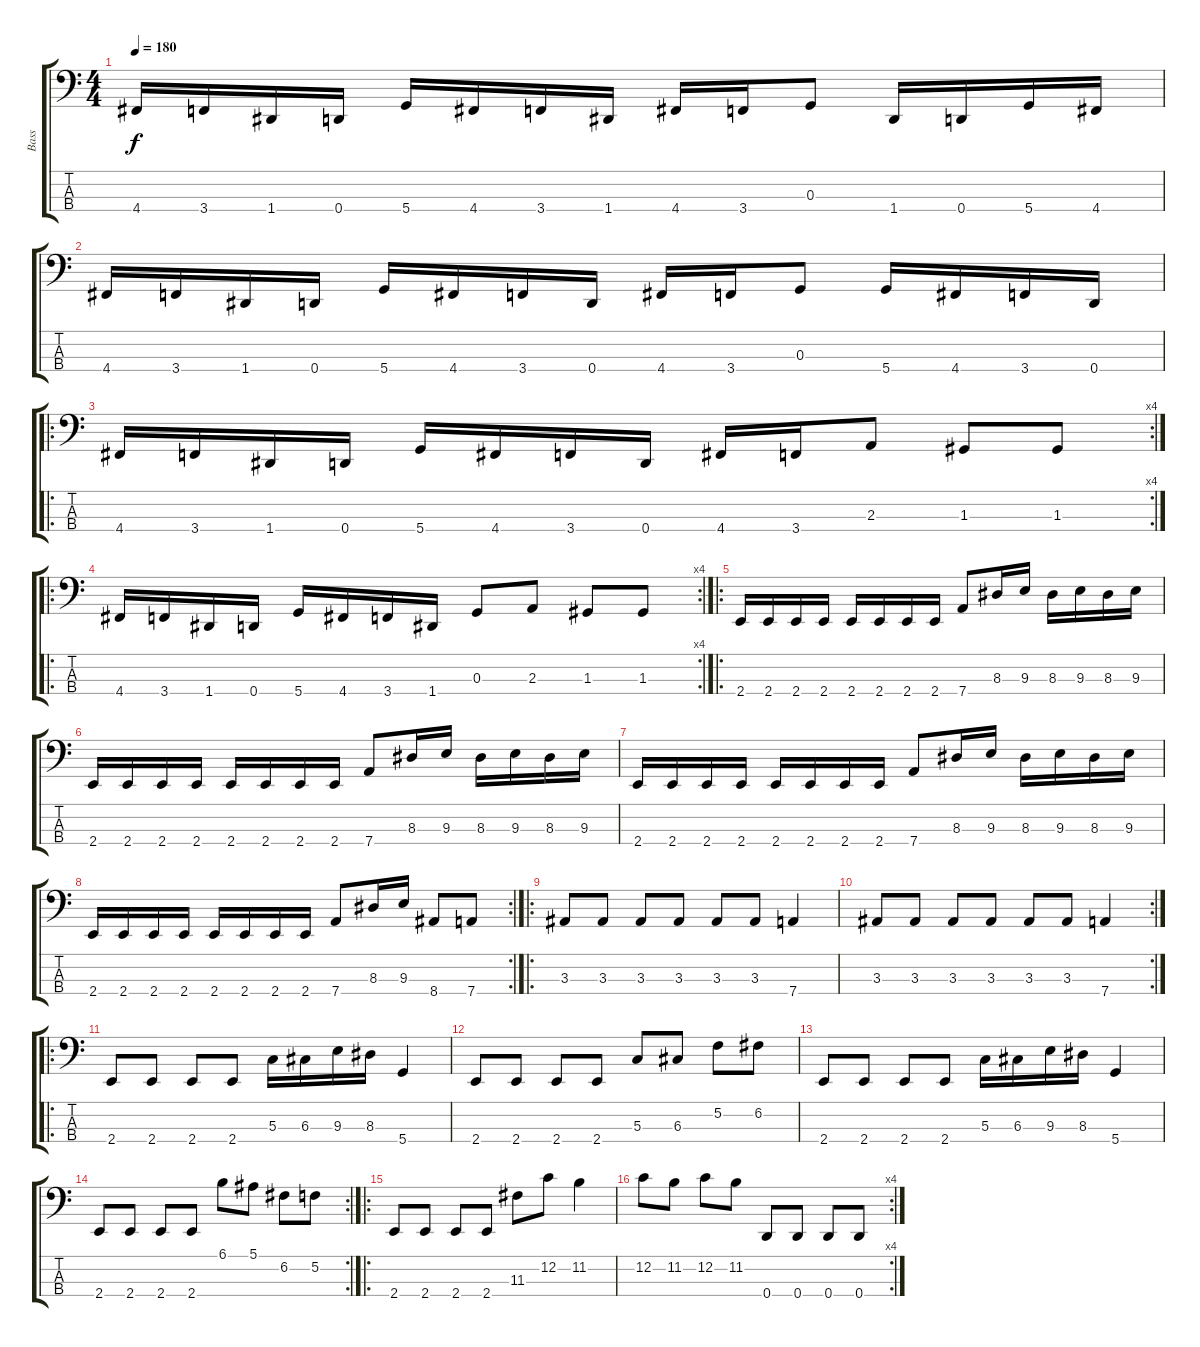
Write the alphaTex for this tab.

\track ("Bass" "Bass") {instrument electricbasspick}
\staff {score tabs}
\tuning (F2 C2 G1 D1) {hide}
\ts (4 4)
\tempo 180
\clef f4
\ks c
4.4.16{dy f} 3.4.16 1.4.16 0.4.16 5.4.16 4.4.16 3.4.16 1.4.16 4.4.16 3.4.16 0.3.8 1.4.16 0.4.16 5.4.16 4.4.16 |
4.4.16 3.4.16 1.4.16 0.4.16 5.4.16 4.4.16 3.4.16 0.4.16 4.4.16 3.4.16 0.3.8 5.4.16 4.4.16 3.4.16 0.4.16 |
\ro
\rc 4
4.4.16 3.4.16 1.4.16 0.4.16 5.4.16 4.4.16 3.4.16 0.4.16 4.4.16 3.4.16 2.3.8 1.3.8 1.3.8 |
\ro
\rc 4
4.4.16 3.4.16 1.4.16 0.4.16 5.4.16 4.4.16 3.4.16 1.4.16 0.3.8 2.3.8 1.3.8 1.3.8 |
\ro
2.4.16 2.4.16 2.4.16 2.4.16 2.4.16 2.4.16 2.4.16 2.4.16 7.4.8 8.3.16 9.3.16 8.3.16 9.3.16 8.3.16 9.3.16 |
2.4.16 2.4.16 2.4.16 2.4.16 2.4.16 2.4.16 2.4.16 2.4.16 7.4.8 8.3.16 9.3.16 8.3.16 9.3.16 8.3.16 9.3.16 |
2.4.16 2.4.16 2.4.16 2.4.16 2.4.16 2.4.16 2.4.16 2.4.16 7.4.8 8.3.16 9.3.16 8.3.16 9.3.16 8.3.16 9.3.16 |
\rc 2
2.4.16 2.4.16 2.4.16 2.4.16 2.4.16 2.4.16 2.4.16 2.4.16 7.4.8 8.3.16 9.3.16 8.4.8 7.4.8 |
\ro
3.3.8 3.3.8 3.3.8 3.3.8 3.3.8 3.3.8 7.4.4 |
\rc 2
3.3.8 3.3.8 3.3.8 3.3.8 3.3.8 3.3.8 7.4.4 |
\ro
2.4.8 2.4.8 2.4.8 2.4.8 5.3.16 6.3.16 9.3.16 8.3.16 5.4.4 |
2.4.8 2.4.8 2.4.8 2.4.8 5.3.8 6.3.8 5.2.8 6.2.8 |
2.4.8 2.4.8 2.4.8 2.4.8 5.3.16 6.3.16 9.3.16 8.3.16 5.4.4 |
\rc 2
2.4.8 2.4.8 2.4.8 2.4.8 6.1.8 5.1.8 6.2.8 5.2.8 |
\ro
2.4.8 2.4.8 2.4.8 2.4.8 11.3.8 12.2.8 11.2.4 |
\rc 4
12.2.8 11.2.8 12.2.8 11.2.8 0.4.8 0.4.8 0.4.8 0.4.8
